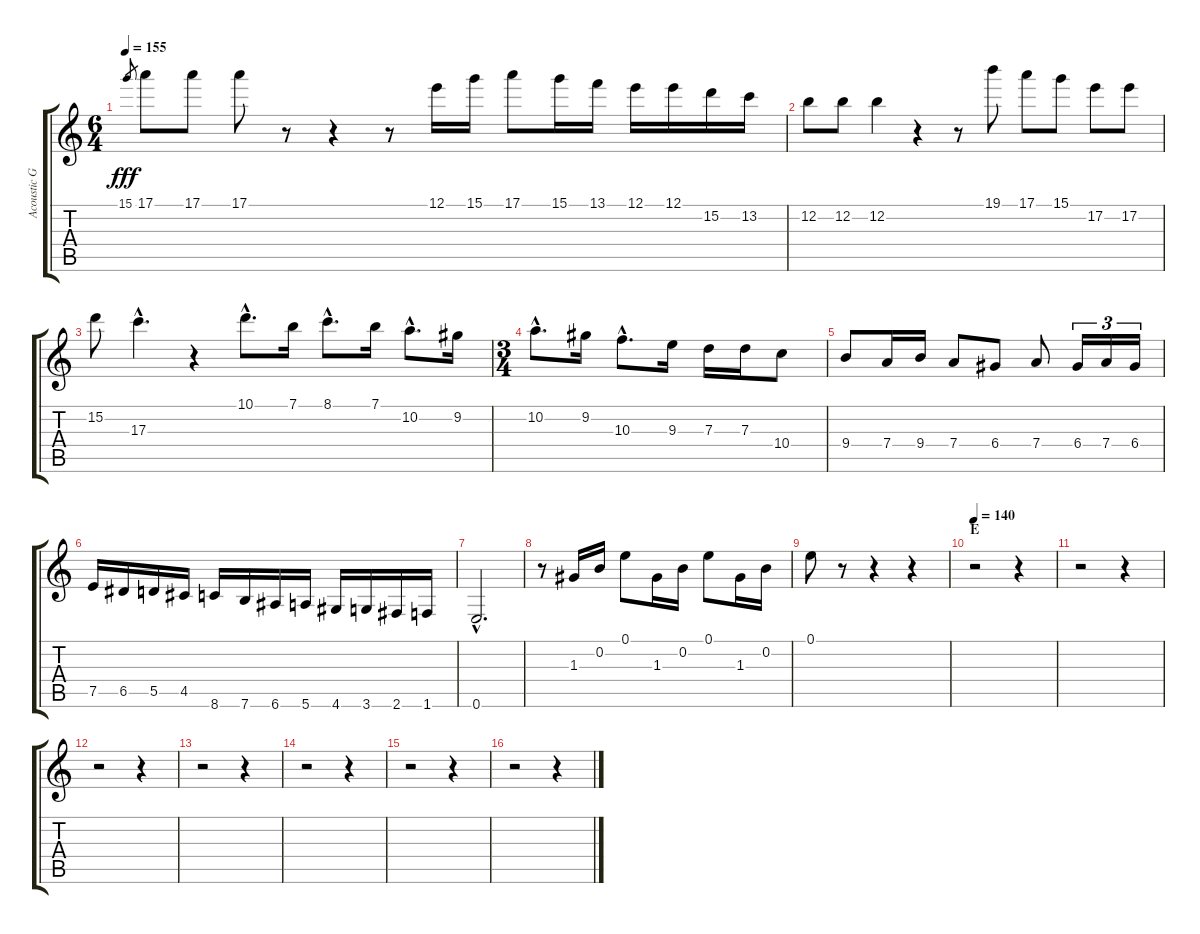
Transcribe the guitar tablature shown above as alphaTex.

\track ("Acoustic Guitar 1" "Acoustic G") {instrument acousticguitarsteel}
\staff {score tabs}
\tuning (E4 B3 G3 D3 A2 E2) {hide}
\ts (6 4)
\tempo 155
\clef g2
\ks c
15.1.8{gr dy fff} 17.1.8 17.1.8 17.1.8 r.8 r.4 r.8 12.1.16 15.1.16 17.1.8 15.1.16 13.1.16 12.1.16 12.1.16 15.2.16 13.2.16 |
12.2.8 12.2.8 12.2.4 r.4 r.8 19.1.8 17.1.8 15.1.8 17.2.8 17.2.8 |
15.2.8 17.3{hac}.4{d} r.4 10.1{hac}.8{d} 7.1.16 8.1{hac}.8{d} 7.1.16 10.2{hac}.8{d} 9.2.16 |
\ts (3 4)
10.2{hac}.8{d} 9.2.16 10.3{hac}.8{d} 9.3.16 7.3.16 7.3.16 10.4.8 |
9.4.8 7.4.16 9.4.16 7.4.8 6.4.8 7.4.8 6.4.16{tu (3 2)} 7.4.16{tu (3 2)} 6.4.16{tu (3 2)} |
7.5.16 6.5.16 5.5.16 4.5.16 8.6.16 7.6.16 6.6.16 5.6.16 4.6.16 3.6.16 2.6.16 1.6.16 |
0.6{hac}.2{d} |
r.8 1.3.16 0.2.16 0.1.8 1.3.16 0.2.16 0.1.8 1.3.16 0.2.16 |
0.1.8 r.8 r.4 r.4 |
\section ("" "E")
\tempo 140
r.2 r.4 |
r.2 r.4 |
r.2 r.4 |
r.2 r.4 |
r.2 r.4 |
r.2 r.4 |
r.2 r.4
